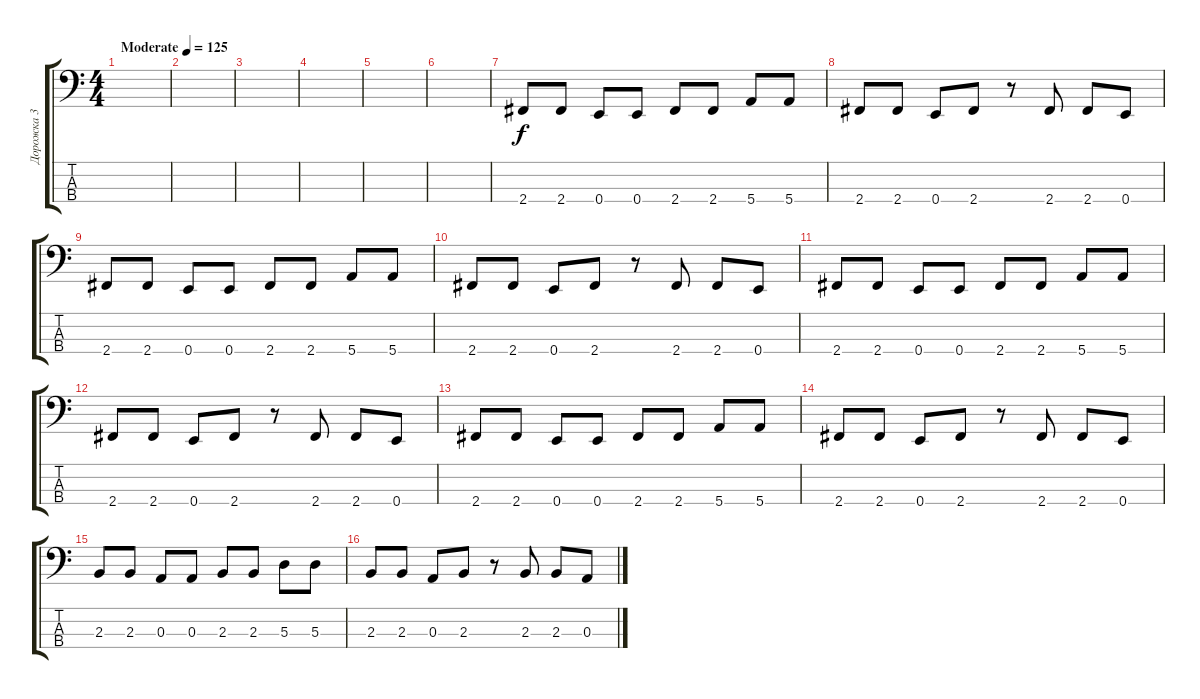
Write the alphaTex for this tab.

\track ("Дорожка 3" "Дорожка 3") {instrument electricbassfinger}
\staff {score tabs}
\tuning (G2 D2 A1 E1) {hide}
\ts (4 4)
\tempo (125 "Moderate")
\clef f4
\ks c
|
|
|
|
|
|
2.4.8 2.4.8 0.4.8 0.4.8 2.4.8 2.4.8 5.4.8 5.4.8 |
2.4.8 2.4.8 0.4.8 2.4.8 r.8 2.4.8 2.4.8 0.4.8 |
2.4.8 2.4.8 0.4.8 0.4.8 2.4.8 2.4.8 5.4.8 5.4.8 |
2.4.8 2.4.8 0.4.8 2.4.8 r.8 2.4.8 2.4.8 0.4.8 |
2.4.8 2.4.8 0.4.8 0.4.8 2.4.8 2.4.8 5.4.8 5.4.8 |
2.4.8 2.4.8 0.4.8 2.4.8 r.8 2.4.8 2.4.8 0.4.8 |
2.4.8 2.4.8 0.4.8 0.4.8 2.4.8 2.4.8 5.4.8 5.4.8 |
2.4.8 2.4.8 0.4.8 2.4.8 r.8 2.4.8 2.4.8 0.4.8 |
2.3.8 2.3.8 0.3.8 0.3.8 2.3.8 2.3.8 5.3.8 5.3.8 |
2.3.8 2.3.8 0.3.8 2.3.8 r.8 2.3.8 2.3.8 0.3.8
